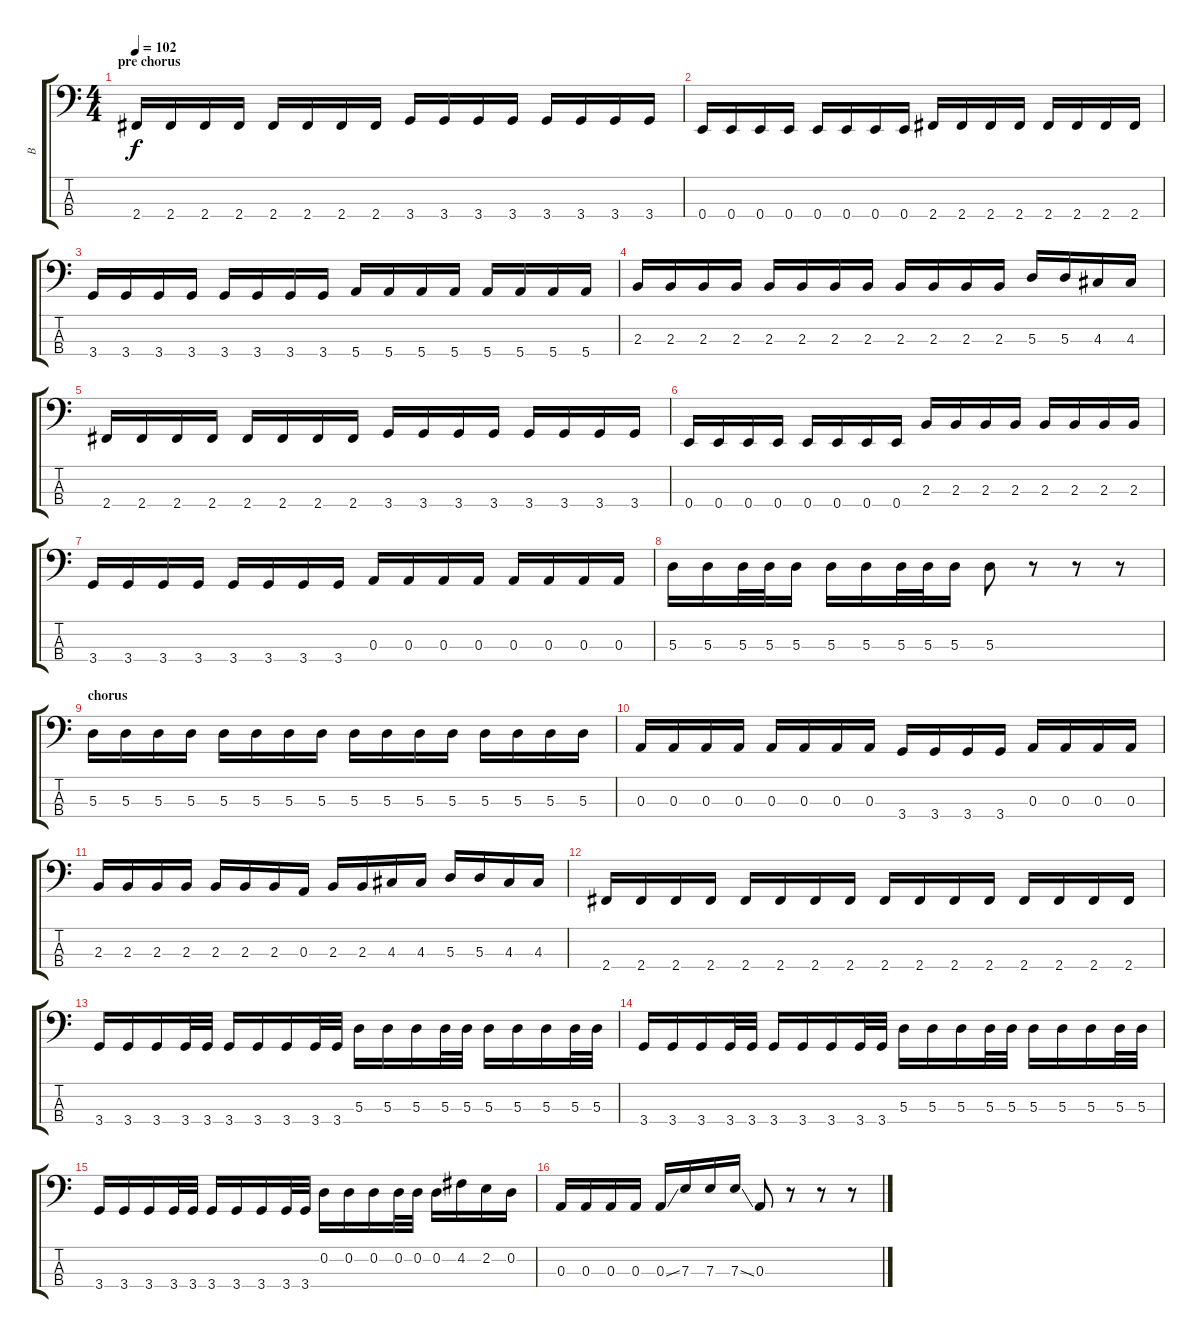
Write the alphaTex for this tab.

\track ("B" "B") {instrument electricbasspick}
\staff {score tabs}
\tuning (G2 D2 A1 E1) {hide}
\ts (4 4)
\section ("" "pre chorus")
\tempo 102
\clef f4
\ks c
2.4.16{dy f} 2.4.16 2.4.16 2.4.16 2.4.16 2.4.16 2.4.16 2.4.16 3.4.16 3.4.16 3.4.16 3.4.16 3.4.16 3.4.16 3.4.16 3.4.16 |
0.4.16 0.4.16 0.4.16 0.4.16 0.4.16 0.4.16 0.4.16 0.4.16 2.4.16 2.4.16 2.4.16 2.4.16 2.4.16 2.4.16 2.4.16 2.4.16 |
3.4.16 3.4.16 3.4.16 3.4.16 3.4.16 3.4.16 3.4.16 3.4.16 5.4.16 5.4.16 5.4.16 5.4.16 5.4.16 5.4.16 5.4.16 5.4.16 |
2.3.16 2.3.16 2.3.16 2.3.16 2.3.16 2.3.16 2.3.16 2.3.16 2.3.16 2.3.16 2.3.16 2.3.16 5.3.16 5.3.16 4.3.16 4.3.16 |
2.4.16 2.4.16 2.4.16 2.4.16 2.4.16 2.4.16 2.4.16 2.4.16 3.4.16 3.4.16 3.4.16 3.4.16 3.4.16 3.4.16 3.4.16 3.4.16 |
0.4.16 0.4.16 0.4.16 0.4.16 0.4.16 0.4.16 0.4.16 0.4.16 2.3.16 2.3.16 2.3.16 2.3.16 2.3.16 2.3.16 2.3.16 2.3.16 |
3.4.16 3.4.16 3.4.16 3.4.16 3.4.16 3.4.16 3.4.16 3.4.16 0.3.16 0.3.16 0.3.16 0.3.16 0.3.16 0.3.16 0.3.16 0.3.16 |
5.3.16 5.3.16 5.3.32 5.3.32 5.3.16 5.3.16 5.3.16 5.3.32 5.3.32 5.3.16 5.3.8 r.8 r.8 r.8 |
\section ("" "chorus")
5.3.16 5.3.16 5.3.16 5.3.16 5.3.16 5.3.16 5.3.16 5.3.16 5.3.16 5.3.16 5.3.16 5.3.16 5.3.16 5.3.16 5.3.16 5.3.16 |
0.3.16 0.3.16 0.3.16 0.3.16 0.3.16 0.3.16 0.3.16 0.3.16 3.4.16 3.4.16 3.4.16 3.4.16 0.3.16 0.3.16 0.3.16 0.3.16 |
2.3.16 2.3.16 2.3.16 2.3.16 2.3.16 2.3.16 2.3.16 0.3.16 2.3.16 2.3.16 4.3.16 4.3.16 5.3.16 5.3.16 4.3.16 4.3.16 |
2.4.16 2.4.16 2.4.16 2.4.16 2.4.16 2.4.16 2.4.16 2.4.16 2.4.16 2.4.16 2.4.16 2.4.16 2.4.16 2.4.16 2.4.16 2.4.16 |
3.4.16 3.4.16 3.4.16 3.4.32 3.4.32 3.4.16 3.4.16 3.4.16 3.4.32 3.4.32 5.3.16 5.3.16 5.3.16 5.3.32 5.3.32 5.3.16 5.3.16 5.3.16 5.3.32 5.3.32 |
3.4.16 3.4.16 3.4.16 3.4.32 3.4.32 3.4.16 3.4.16 3.4.16 3.4.32 3.4.32 5.3.16 5.3.16 5.3.16 5.3.32 5.3.32 5.3.16 5.3.16 5.3.16 5.3.32 5.3.32 |
3.4.16 3.4.16 3.4.16 3.4.32 3.4.32 3.4.16 3.4.16 3.4.16 3.4.32 3.4.32 0.2.16 0.2.16 0.2.16 0.2.32 0.2.32 0.2.16 4.2.16 2.2.16 0.2.16 |
0.3.16 0.3.16 0.3.16 0.3.16 0.3{ss}.16 7.3.16 7.3.16 7.3{ss}.16 0.3.8 r.8 r.8 r.8
